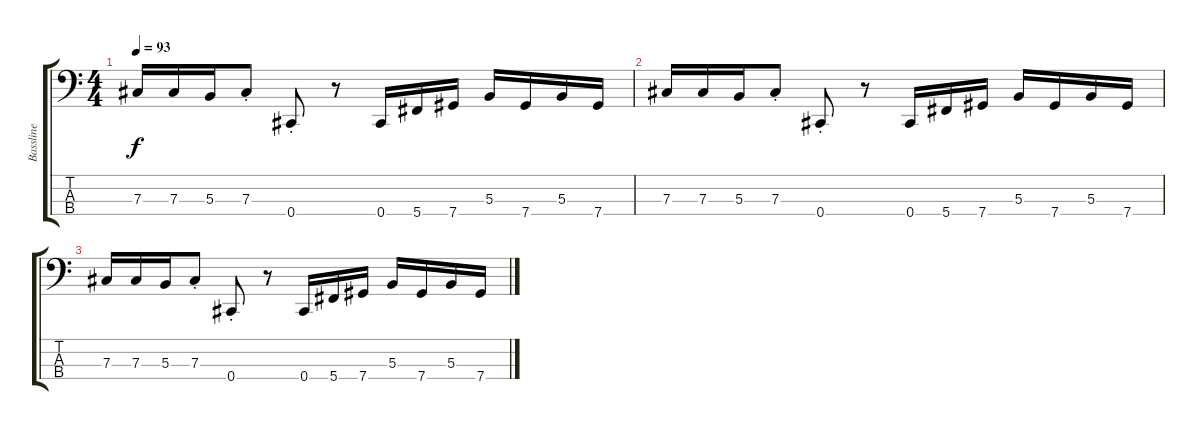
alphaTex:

\track ("Bassline" "Bassline") {instrument electricbasspick}
\staff {score tabs}
\tuning (E2 B1 Gb1 Db1) {hide}
\ts (4 4)
\tempo 93
\clef f4
\ks c
7.3.16{dy f} 7.3.16 5.3.16 7.3{st}.8 0.4{st}.8 r.8 0.4.16 5.4.16 7.4.16 5.3.16 7.4.16 5.3.16 7.4.16 |
7.3.16 7.3.16 5.3.16 7.3{st}.8 0.4{st}.8 r.8 0.4.16 5.4.16 7.4.16 5.3.16 7.4.16 5.3.16 7.4.16 |
7.3.16 7.3.16 5.3.16 7.3{st}.8 0.4{st}.8 r.8 0.4.16 5.4.16 7.4.16 5.3.16 7.4.16 5.3.16 7.4.16
